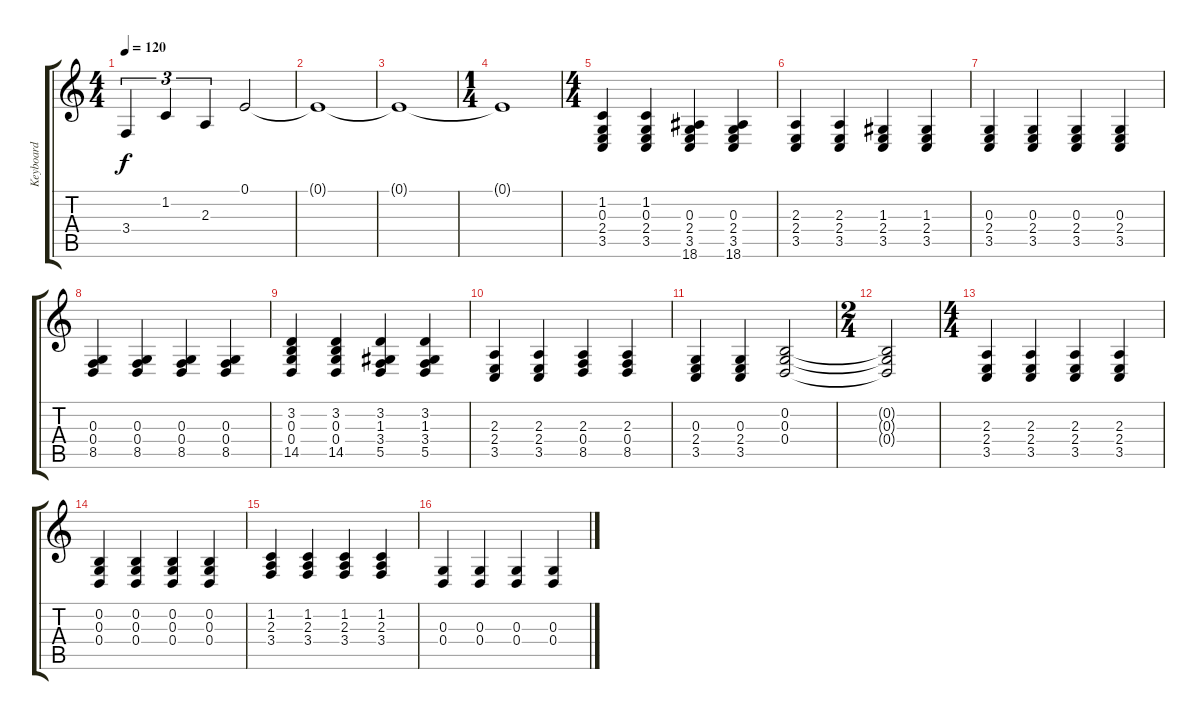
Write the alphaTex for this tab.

\track ("Keyboard" "Keyboard") {instrument harpsichord}
\staff {score tabs}
\tuning (E4 B3 G3 D3 A2 E2) {hide}
\ts (4 4)
\tempo 120
\clef g2
\ks c
3.4.4{tu (3 2) dy f} 1.2.4{tu (3 2)} 2.3.4{tu (3 2)} 0.1.2 |
0.1{t}.1 |
0.1{t}.1 |
\ts (1 4)
0.1{t}.1 |
\ts (4 4)
(1.2 0.3 2.4 3.5).4 (1.2 0.3 2.4 3.5).4 (0.3 2.4 3.5 18.6).4 (0.3 2.4 3.5 18.6).4 |
(2.3 2.4 3.5).4 (2.3 2.4 3.5).4 (1.3 2.4 3.5).4 (1.3 2.4 3.5).4 |
(0.3 2.4 3.5).4 (0.3 2.4 3.5).4 (0.3 2.4 3.5).4 (0.3 2.4 3.5).4 |
(0.3 0.4 8.5).4 (0.3 0.4 8.5).4 (0.3 0.4 8.5).4 (0.3 0.4 8.5).4 |
(3.2 0.3 0.4 14.5).4 (3.2 0.3 0.4 14.5).4 (3.2 1.3 3.4 5.5).4 (3.2 1.3 3.4 5.5).4 |
(2.3 2.4 3.5).4 (2.3 2.4 3.5).4 (2.3 0.4 8.5).4 (2.3 0.4 8.5).4 |
(0.3 2.4 3.5).4 (0.3 2.4 3.5).4 (0.2 0.3 0.4).2 |
\ts (2 4)
(0.2{t} 0.3{t} 0.4{t}).2 |
\ts (4 4)
(2.3 2.4 3.5).4 (2.3 2.4 3.5).4 (2.3 2.4 3.5).4 (2.3 2.4 3.5).4 |
(0.2 0.3 0.4).4 (0.2 0.3 0.4).4 (0.2 0.3 0.4).4 (0.2 0.3 0.4).4 |
(1.2 2.3 3.4).4 (1.2 2.3 3.4).4 (1.2 2.3 3.4).4 (1.2 2.3 3.4).4 |
(0.3 0.4).4 (0.3 0.4).4 (0.3 0.4).4 (0.3 0.4).4
